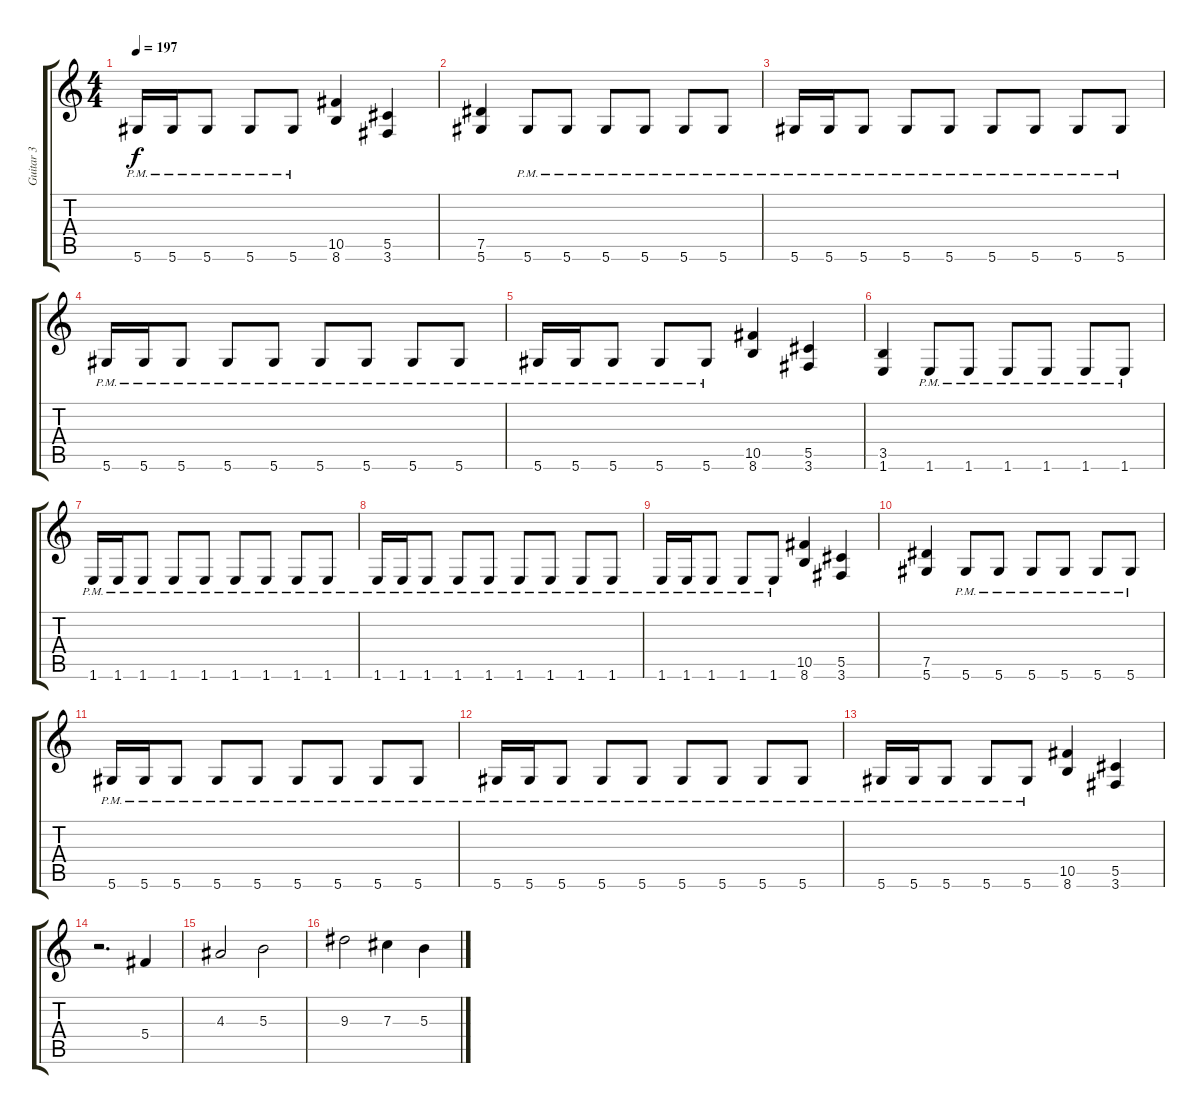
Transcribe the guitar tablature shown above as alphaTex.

\track ("Guitar 3" "Guitar 3") {instrument overdrivenguitar}
\staff {score tabs}
\tuning (Eb4 Bb3 Gb3 Db3 Ab2 Eb2) {hide}
\ts (4 4)
\tempo 197
\clef g2
\ks c
5.6{pm}.16{dy f} 5.6{pm}.16 5.6{pm}.8 5.6{pm}.8 5.6{pm}.8 (10.5 8.6).4 (5.5 3.6).4 |
(7.5 5.6).4 5.6{pm}.8 5.6{pm}.8 5.6{pm}.8 5.6{pm}.8 5.6{pm}.8 5.6{pm}.8 |
5.6{pm}.16 5.6{pm}.16 5.6{pm}.8 5.6{pm}.8 5.6{pm}.8 5.6{pm}.8 5.6{pm}.8 5.6{pm}.8 5.6{pm}.8 |
5.6{pm}.16 5.6{pm}.16 5.6{pm}.8 5.6{pm}.8 5.6{pm}.8 5.6{pm}.8 5.6{pm}.8 5.6{pm}.8 5.6{pm}.8 |
5.6{pm}.16 5.6{pm}.16 5.6{pm}.8 5.6{pm}.8 5.6{pm}.8 (10.5 8.6).4 (5.5 3.6).4 |
(3.5 1.6).4 1.6{pm}.8 1.6{pm}.8 1.6{pm}.8 1.6{pm}.8 1.6{pm}.8 1.6{pm}.8 |
1.6{pm}.16 1.6{pm}.16 1.6{pm}.8 1.6{pm}.8 1.6{pm}.8 1.6{pm}.8 1.6{pm}.8 1.6{pm}.8 1.6{pm}.8 |
1.6{pm}.16 1.6{pm}.16 1.6{pm}.8 1.6{pm}.8 1.6{pm}.8 1.6{pm}.8 1.6{pm}.8 1.6{pm}.8 1.6{pm}.8 |
1.6{pm}.16 1.6{pm}.16 1.6{pm}.8 1.6{pm}.8 1.6{pm}.8 (10.5 8.6).4 (5.5 3.6).4 |
(7.5 5.6).4 5.6{pm}.8 5.6{pm}.8 5.6{pm}.8 5.6{pm}.8 5.6{pm}.8 5.6{pm}.8 |
5.6{pm}.16 5.6{pm}.16 5.6{pm}.8 5.6{pm}.8 5.6{pm}.8 5.6{pm}.8 5.6{pm}.8 5.6{pm}.8 5.6{pm}.8 |
5.6{pm}.16 5.6{pm}.16 5.6{pm}.8 5.6{pm}.8 5.6{pm}.8 5.6{pm}.8 5.6{pm}.8 5.6{pm}.8 5.6{pm}.8 |
5.6{pm}.16 5.6{pm}.16 5.6{pm}.8 5.6{pm}.8 5.6{pm}.8 (10.5 8.6).4 (5.5 3.6).4 |
r.2{d volume 16} 5.4.4 |
4.3.2 5.3.2 |
9.3.2 7.3.4 5.3.4
